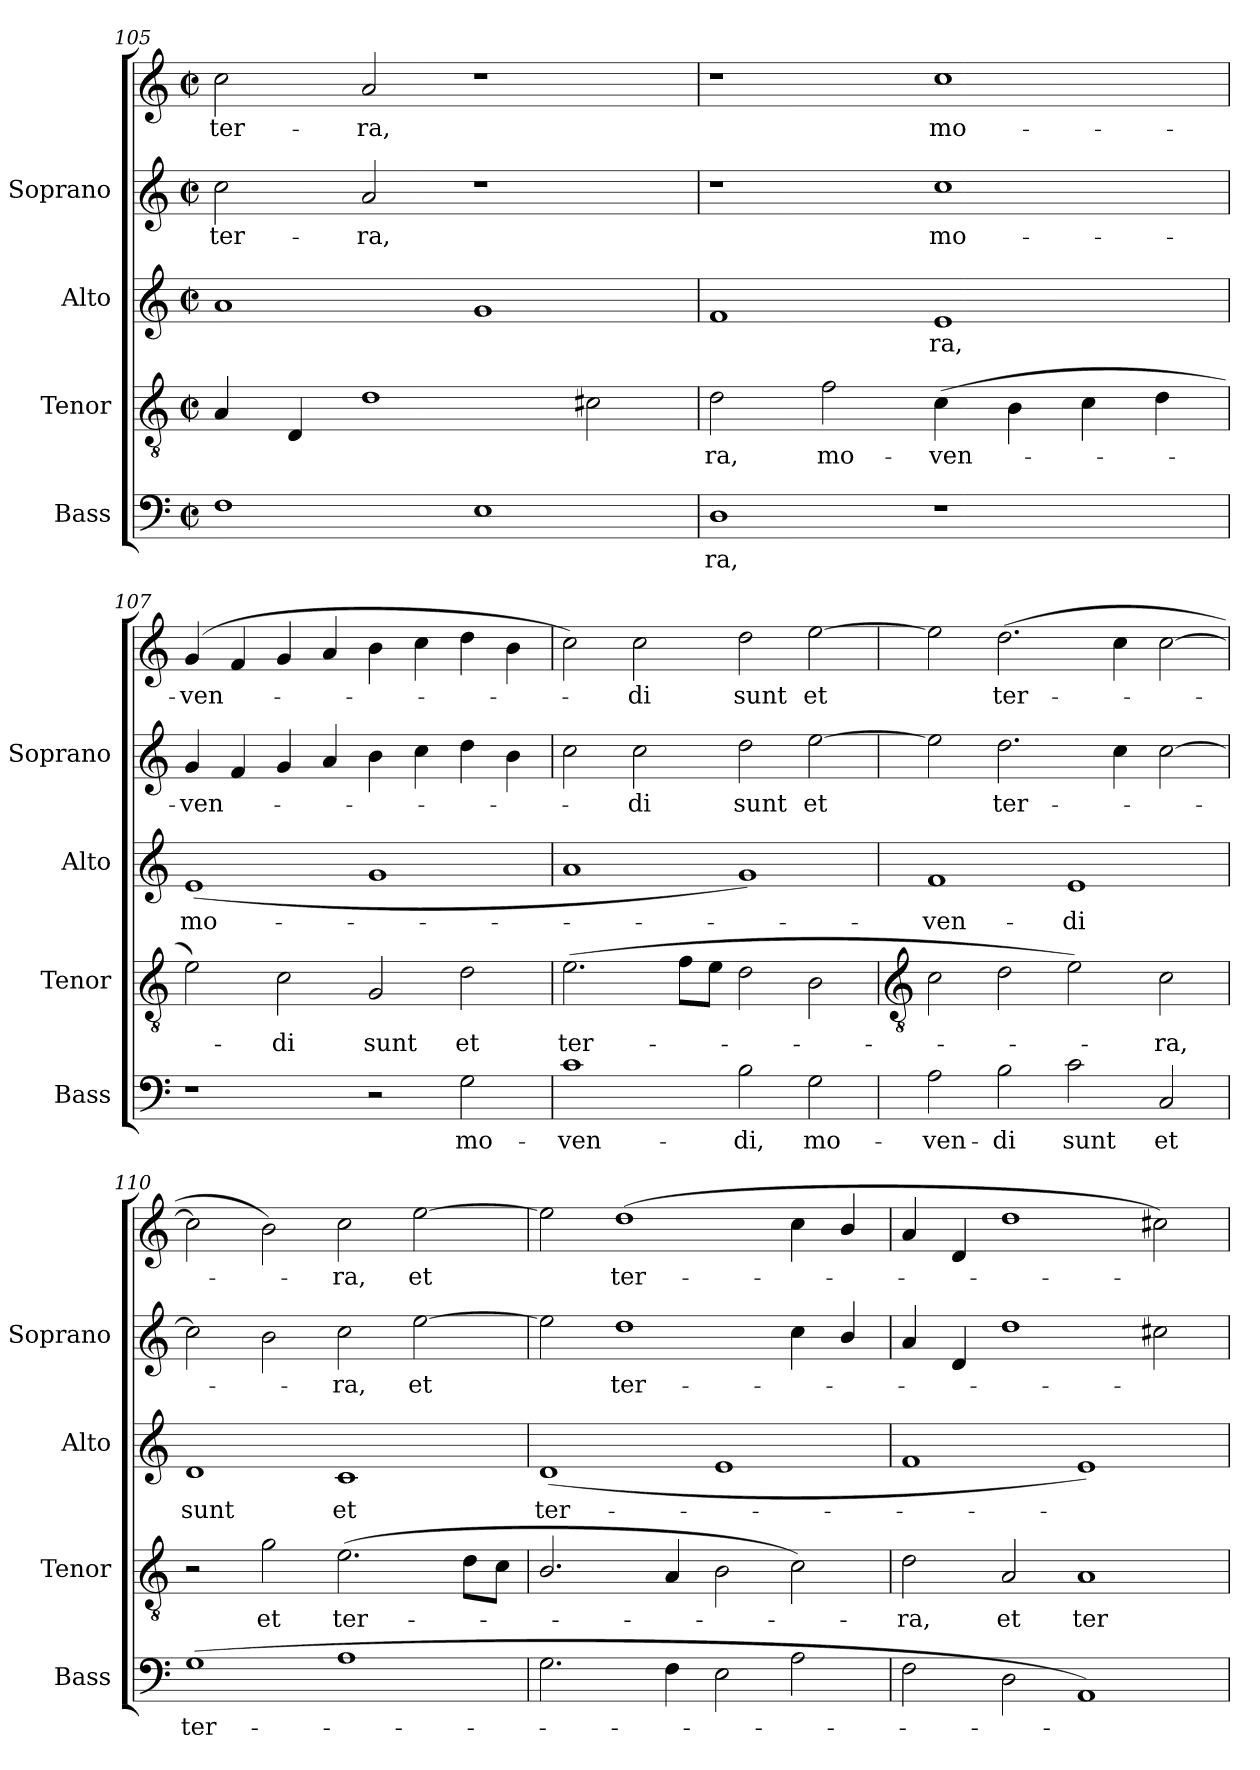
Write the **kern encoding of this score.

**kern	**text	**kern	**text	**kern	**text	**kern	**text	**kern	**text
*part4	*part4	*part3	*part3	*part2	*part2	*part1	*part1	*part1	*part1
*staff5	*staff5	*staff4	*staff4	*staff3	*staff3	*staff2	*staff2	*staff1	*staff1
*I"Bass	*	*I"Tenor	*	*I"Alto	*	*I"Soprano	*	*	*
*I'Bass	*	*I'Tenor	*	*I'Alto	*	*I'Soprano	*	*	*
*clefF4	*	*clefGv2	*	*clefG2	*	*clefG2	*	*clefG2	*
*k[]	*	*k[]	*	*k[]	*	*k[]	*	*k[]	*
*C:	*	*C:	*	*C:	*	*C:	*	*C:	*
*M4/2	*	*M4/2	*	*M4/2	*	*M4/2	*	*M4/2	*
*met(c|)	*	*met(c|)	*	*met(c|)	*	*met(c|)	*	*met(c|)	*
=105	=105	=105	=105	=105	=105	=105	=105	=105	=105
!	!	!	!	!	!	!	!LO:LY:b	!	!LO:LY:b
1F	.	4A	.	1a	.	2cc	ter-	2cc	ter-
.	.	4D	.	.	.	.	.	.	.
!	!	!	!	!	!	!	!LO:LY:b	!	!LO:LY:b
.	.	1d	.	.	.	2a	-ra,	2a	-ra,
1E	.	.	.	1g	.	1r	.	1r	.
.	.	2c#X	.	.	.	.	.	.	.
=106	=106	=106	=106	=106	=106	=106	=106	=106	=106
!	!LO:LY:b	!	!LO:LY:b	!	!	!	!	!	!
1D	ra,	2d	ra,	1f	.	1r	.	1r	.
!	!	!	!LO:LY:b	!	!	!	!	!	!
.	.	2f	mo-	.	.	.	.	.	.
!	!	!	!LO:LY:b	!	!LO:LY:b	!	!LO:LY:b	!	!LO:LY:b
1r	.	(>4c	-ven-	1e	ra,	1cc	mo-	1cc	mo-
.	.	4B	.	.	.	.	.	.	.
.	.	4c	.	.	.	.	.	.	.
.	.	4d	.	.	.	.	.	.	.
=107	=107	=107	=107	=107	=107	=107	=107	=107	=107
!	!	!	!	!	!LO:LY:b	!	!LO:LY:b	!	!LO:LY:b
1r	.	2e)	.	(<1e	mo-	4g	-ven-	(>4g	-ven-
.	.	.	.	.	.	4f	.	4f	.
!	!	!	!LO:LY:b	!	!	!	!	!	!
.	.	2c	di	.	.	4g	.	4g	.
.	.	.	.	.	.	4a	.	4a	.
!	!	!	!LO:LY:b	!	!	!	!	!	!
2r	.	2G	sunt	1g	.	4b	.	4b	.
.	.	.	.	.	.	4cc	.	4cc	.
!	!LO:LY:b	!	!LO:LY:b	!	!	!	!	!	!
2G	mo-	2d	et	.	.	4dd	.	4dd	.
.	.	.	.	.	.	4b	.	4b	.
=108	=108	=108	=108	=108	=108	=108	=108	=108	=108
!	!LO:LY:b	!	!LO:LY:b	!	!	!	!	!	!
1c	-ven-	(>2.e	ter-	1a	.	2cc	.	2cc)	.
!	!	!	!	!	!	!	!LO:LY:b	!	!LO:LY:b
.	.	.	.	.	.	2cc	di	2cc	di
.	.	8fL	.	.	.	.	.	.	.
.	.	8eJ	.	.	.	.	.	.	.
!	!LO:LY:b	!	!	!	!	!	!LO:LY:b	!	!LO:LY:b
2B	-di,	2d	.	1g)	.	2dd	sunt	2dd	sunt
!	!LO:LY:b	!	!	!	!	!	!LO:LY:b	!	!LO:LY:b
2G	mo-	2B	.	.	.	[2ee	et	[2ee	et
!!LO:LB:g=z
=109	=109	=109	=109	=109	=109	=109	=109	=109	=109
*	*	*clefGv2	*	*	*	*	*	*	*
!	!LO:LY:b	!	!	!	!LO:LY:b	!	!	!	!
2A	-ven-	2c	.	1f	ven-	2ee]	.	2ee]	.
!	!LO:LY:b	!	!	!	!	!	!LO:LY:b	!	!LO:LY:b
2B	-di	2d	.	.	.	2.dd	ter-	(>2.dd	ter-
!	!LO:LY:b	!	!	!	!LO:LY:b	!	!	!	!
2c	sunt	2e)	.	1e	-di	.	.	.	.
.	.	.	.	.	.	4cc	.	4cc	.
!	!LO:LY:b	!	!LO:LY:b	!	!	!	!	!	!
2C	et	2c	ra,	.	.	[2cc	.	[2cc	.
=110	=110	=110	=110	=110	=110	=110	=110	=110	=110
!	!LO:LY:b	!	!	!	!LO:LY:b	!	!	!	!
(>1G	ter-	2r	.	1d	sunt	2cc]	.	2cc]	.
!	!	!	!LO:LY:b	!	!	!	!	!	!
.	.	2g	et	.	.	2b	.	2b)	.
!	!	!	!LO:LY:b	!	!LO:LY:b	!	!LO:LY:b	!	!LO:LY:b
1A	.	(>2.e	ter-	1c	et	2cc	ra,	2cc	ra,
!	!	!	!	!	!	!	!LO:LY:b	!	!LO:LY:b
.	.	.	.	.	.	[2ee	et	[2ee	et
.	.	8dL	.	.	.	.	.	.	.
.	.	8cJ	.	.	.	.	.	.	.
=111	=111	=111	=111	=111	=111	=111	=111	=111	=111
!	!	!	!	!	!LO:LY:b	!	!	!	!
2.G	.	2.B/	.	(<1d	ter-	2ee]	.	2ee]	.
!	!	!	!	!	!	!	!LO:LY:b	!	!LO:LY:b
.	.	.	.	.	.	1dd	ter-	(>1dd	ter-
4F	.	4A	.	.	.	.	.	.	.
2E	.	2B	.	1e	.	.	.	.	.
2A	.	2c)	.	.	.	4cc	.	4cc	.
.	.	.	.	.	.	4b/	.	4b/	.
=112	=112	=112	=112	=112	=112	=112	=112	=112	=112
!	!	!	!LO:LY:b	!	!	!	!	!	!
2F	.	2d	ra,	1f	.	4a	.	4a	.
.	.	.	.	.	.	4d	.	4d	.
!	!	!	!LO:LY:b	!	!	!	!	!	!
2D	.	2A	et	.	.	1dd	.	1dd	.
!	!	!	!LO:LY:b	!	!	!	!	!	!
1AA)	.	1A	ter-	1e)	.	.	.	.	.
.	.	.	.	.	.	2cc#X	.	2cc#X)	.
=	=	=	=	=	=	=	=	=	=
*-	*-	*-	*-	*-	*-	*-	*-	*-	*-
